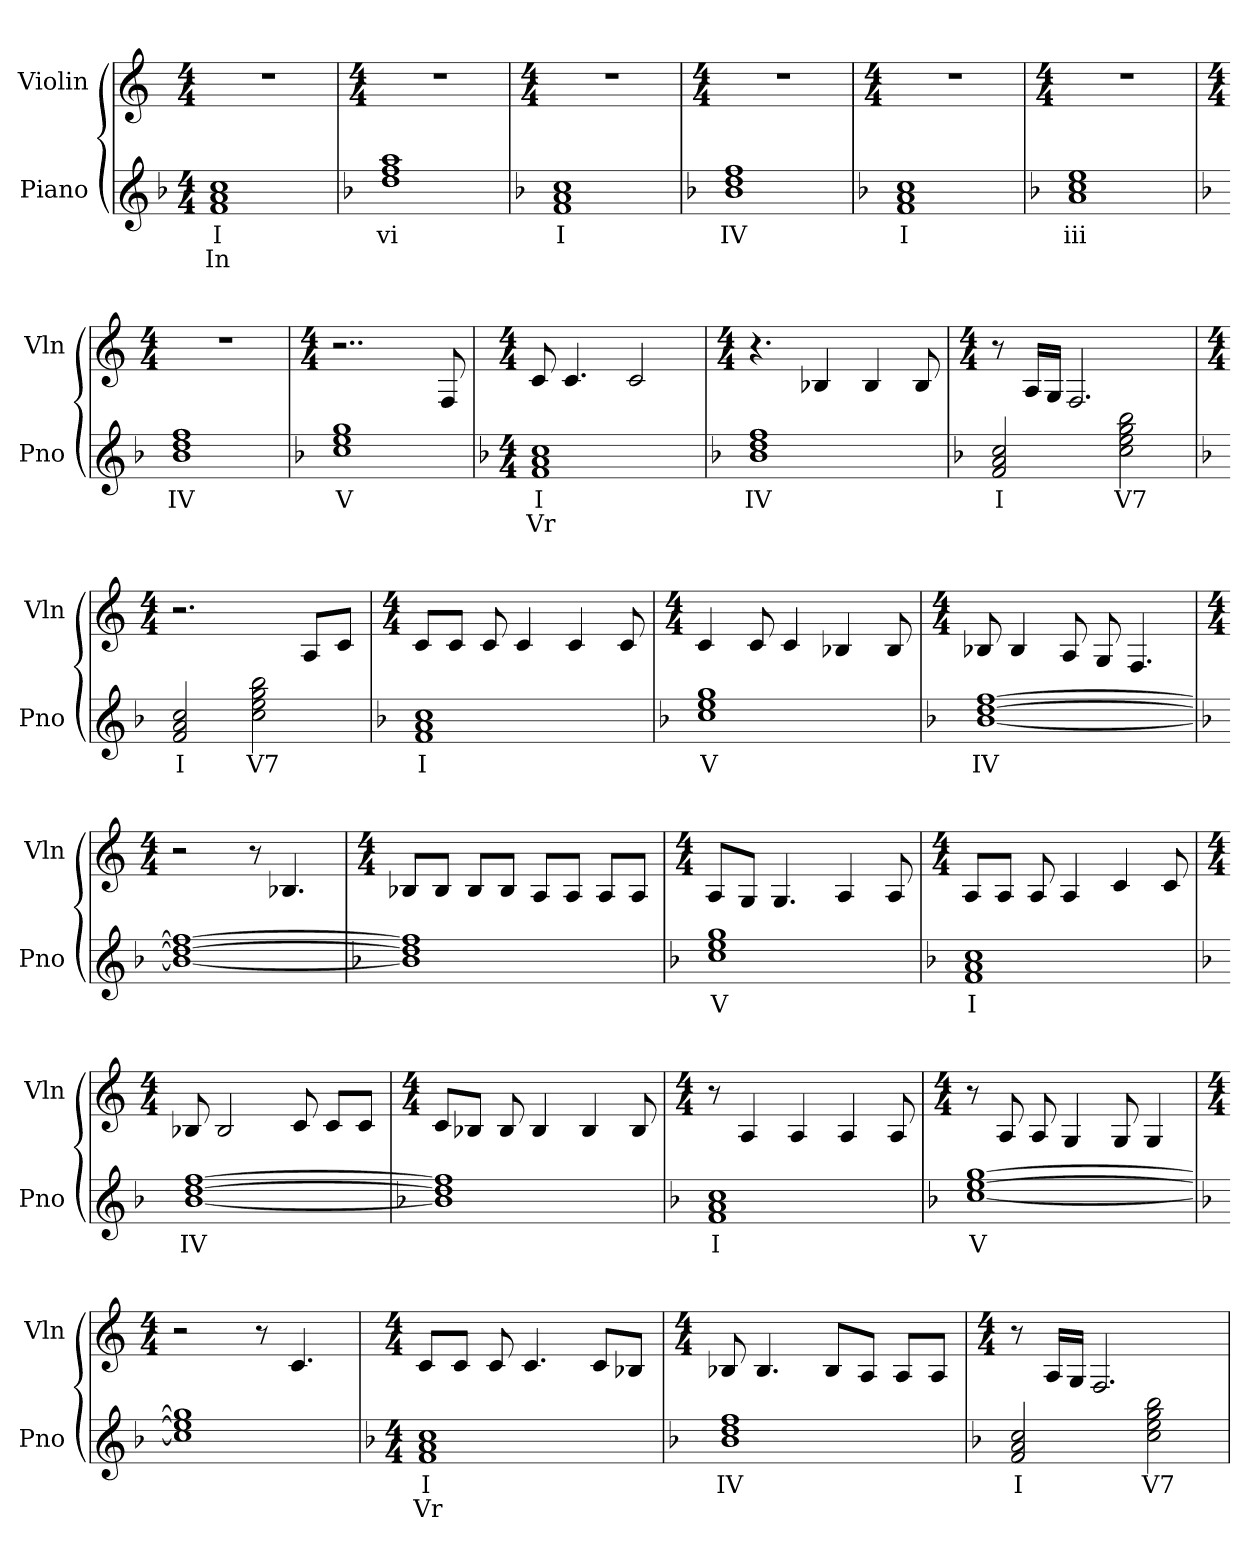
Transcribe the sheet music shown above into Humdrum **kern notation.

**kern	**text	**text	**kern
*part2	*part2	*part2	*part1
*staff2	*staff2	*staff2	*staff1
*I"Piano	*	*	*I"Violin
*I'Pno	*	*	*I'Vln
*k[b-]	*	*	*
*F:	*	*	*
*M4/4	*	*	*M4/4
=	=	=	=
1f 1a 1cc	I	In	1r
=	=	=	=
*k[b-]	*	*	*
*F:	*	*	*
*	*	*	*M4/4
1dd 1ff 1aa	vi	.	1r
=	=	=	=
*k[b-]	*	*	*
*F:	*	*	*
*	*	*	*M4/4
1f 1a 1cc	I	.	1r
=	=	=	=
*k[b-]	*	*	*
*F:	*	*	*
*	*	*	*M4/4
1b- 1dd 1ff	IV	.	1r
=	=	=	=
*k[b-]	*	*	*
*F:	*	*	*
*	*	*	*M4/4
1f 1a 1cc	I	.	1r
=	=	=	=
*k[b-]	*	*	*
*F:	*	*	*
*	*	*	*M4/4
1a 1cc 1ee	iii	.	1r
=	=	=	=
*k[b-]	*	*	*
*F:	*	*	*
*	*	*	*M4/4
1b- 1dd 1ff	IV	.	1r
=	=	=	=
*k[b-]	*	*	*
*F:	*	*	*
*	*	*	*M4/4
1cc 1ee 1gg	V	.	2..r
.	.	.	8F
=	=	=	=
*k[b-]	*	*	*
*F:	*	*	*
*M4/4	*	*	*M4/4
1f 1a 1cc	I	Vr	8c
.	.	.	4.c
.	.	.	2c
=	=	=	=
*k[b-]	*	*	*
*F:	*	*	*
*	*	*	*M4/4
1b- 1dd 1ff	IV	.	4.r
.	.	.	4B-X
.	.	.	4B-
.	.	.	8B-
=	=	=	=
*k[b-]	*	*	*
*F:	*	*	*
*	*	*	*M4/4
2f 2a 2cc	I	.	8r
.	.	.	16ALL
.	.	.	16GJJ
.	.	.	2.F
2cc 2ee 2gg 2bb-	V7	.	.
=	=	=	=
*k[b-]	*	*	*
*F:	*	*	*
*	*	*	*M4/4
2f 2a 2cc	I	.	2.r
2cc 2ee 2gg 2bb-	V7	.	.
.	.	.	8AL
.	.	.	8cJ
=	=	=	=
*k[b-]	*	*	*
*F:	*	*	*
*	*	*	*M4/4
1f 1a 1cc	I	.	8cL
.	.	.	8cJ
.	.	.	8c
.	.	.	4c
.	.	.	4c
.	.	.	8c
=	=	=	=
*k[b-]	*	*	*
*F:	*	*	*
*	*	*	*M4/4
1cc 1ee 1gg	V	.	4c
.	.	.	8c
.	.	.	4c
.	.	.	4B-X
.	.	.	8B-
=	=	=	=
*k[b-]	*	*	*
*F:	*	*	*
*	*	*	*M4/4
[1b- [1dd [1ff	IV	.	8B-X
.	.	.	4B-
.	.	.	8A
.	.	.	8G
.	.	.	4.F
=	=	=	=
*k[b-]	*	*	*
*F:	*	*	*
*	*	*	*M4/4
1b-_ 1dd_ 1ff_	.	.	2r
.	.	.	8r
.	.	.	4.B-X
=	=	=	=
*k[b-]	*	*	*
*F:	*	*	*
*	*	*	*M4/4
1b-] 1dd] 1ff]	.	.	8B-XL
.	.	.	8B-J
.	.	.	8B-L
.	.	.	8B-J
.	.	.	8AL
.	.	.	8AJ
.	.	.	8AL
.	.	.	8AJ
=	=	=	=
*k[b-]	*	*	*
*F:	*	*	*
*	*	*	*M4/4
1cc 1ee 1gg	V	.	8AL
.	.	.	8GJ
.	.	.	4.G
.	.	.	4A
.	.	.	8A
=	=	=	=
*k[b-]	*	*	*
*F:	*	*	*
*	*	*	*M4/4
1f 1a 1cc	I	.	8AL
.	.	.	8AJ
.	.	.	8A
.	.	.	4A
.	.	.	4c
.	.	.	8c
=	=	=	=
*k[b-]	*	*	*
*F:	*	*	*
*	*	*	*M4/4
[1b- [1dd [1ff	IV	.	8B-X
.	.	.	2B-
.	.	.	8c
.	.	.	8cL
.	.	.	8cJ
=	=	=	=
*k[b-]	*	*	*
*F:	*	*	*
*	*	*	*M4/4
1b-] 1dd] 1ff]	.	.	8cL
.	.	.	8B-XJ
.	.	.	8B-
.	.	.	4B-
.	.	.	4B-
.	.	.	8B-
=	=	=	=
*k[b-]	*	*	*
*F:	*	*	*
*	*	*	*M4/4
1f 1a 1cc	I	.	8r
.	.	.	4A
.	.	.	4A
.	.	.	4A
.	.	.	8A
=	=	=	=
*k[b-]	*	*	*
*F:	*	*	*
*	*	*	*M4/4
[1cc [1ee [1gg	V	.	8r
.	.	.	8A
.	.	.	8A
.	.	.	4G
.	.	.	8G
.	.	.	4G
=	=	=	=
*k[b-]	*	*	*
*F:	*	*	*
*	*	*	*M4/4
1cc] 1ee] 1gg]	.	.	2r
.	.	.	8r
.	.	.	4.c
=	=	=	=
*k[b-]	*	*	*
*F:	*	*	*
*M4/4	*	*	*M4/4
1f 1a 1cc	I	Vr	8cL
.	.	.	8cJ
.	.	.	8c
.	.	.	4.c
.	.	.	8cL
.	.	.	8B-XJ
=	=	=	=
*k[b-]	*	*	*
*F:	*	*	*
*	*	*	*M4/4
1b- 1dd 1ff	IV	.	8B-X
.	.	.	4.B-
.	.	.	8B-L
.	.	.	8AJ
.	.	.	8AL
.	.	.	8AJ
=	=	=	=
*k[b-]	*	*	*
*F:	*	*	*
*	*	*	*M4/4
2f 2a 2cc	I	.	8r
.	.	.	16ALL
.	.	.	16GJJ
.	.	.	2.F
2cc 2ee 2gg 2bb-	V7	.	.
=	=	=	=
*-	*-	*-	*-
